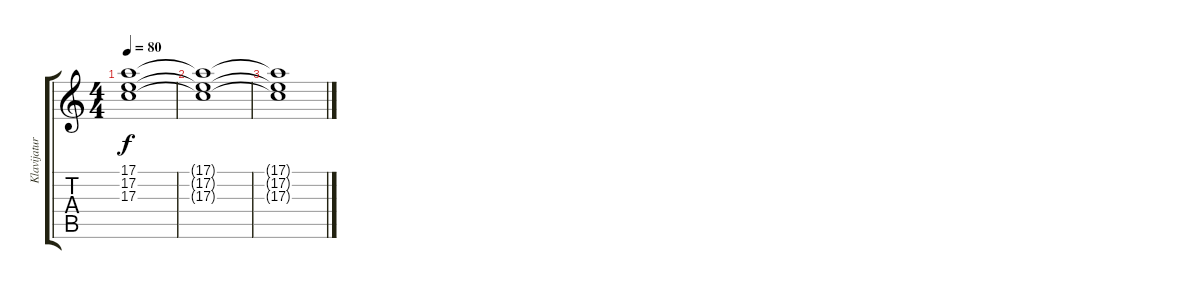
\track ("Klavijature 4" "Klavijatur") {instrument rockorgan}
\staff {score tabs}
\tuning (E4 B3 G3 D3 A2 E2) {hide}
\ts (4 4)
\tempo 80
\clef g2
\ks c
(17.1{t} 17.2{t} 17.3{t}).1{dy f} |
(17.1{t} 17.2{t} 17.3{t}).1 |
(17.1{t} 17.2{t} 17.3{t}).1
